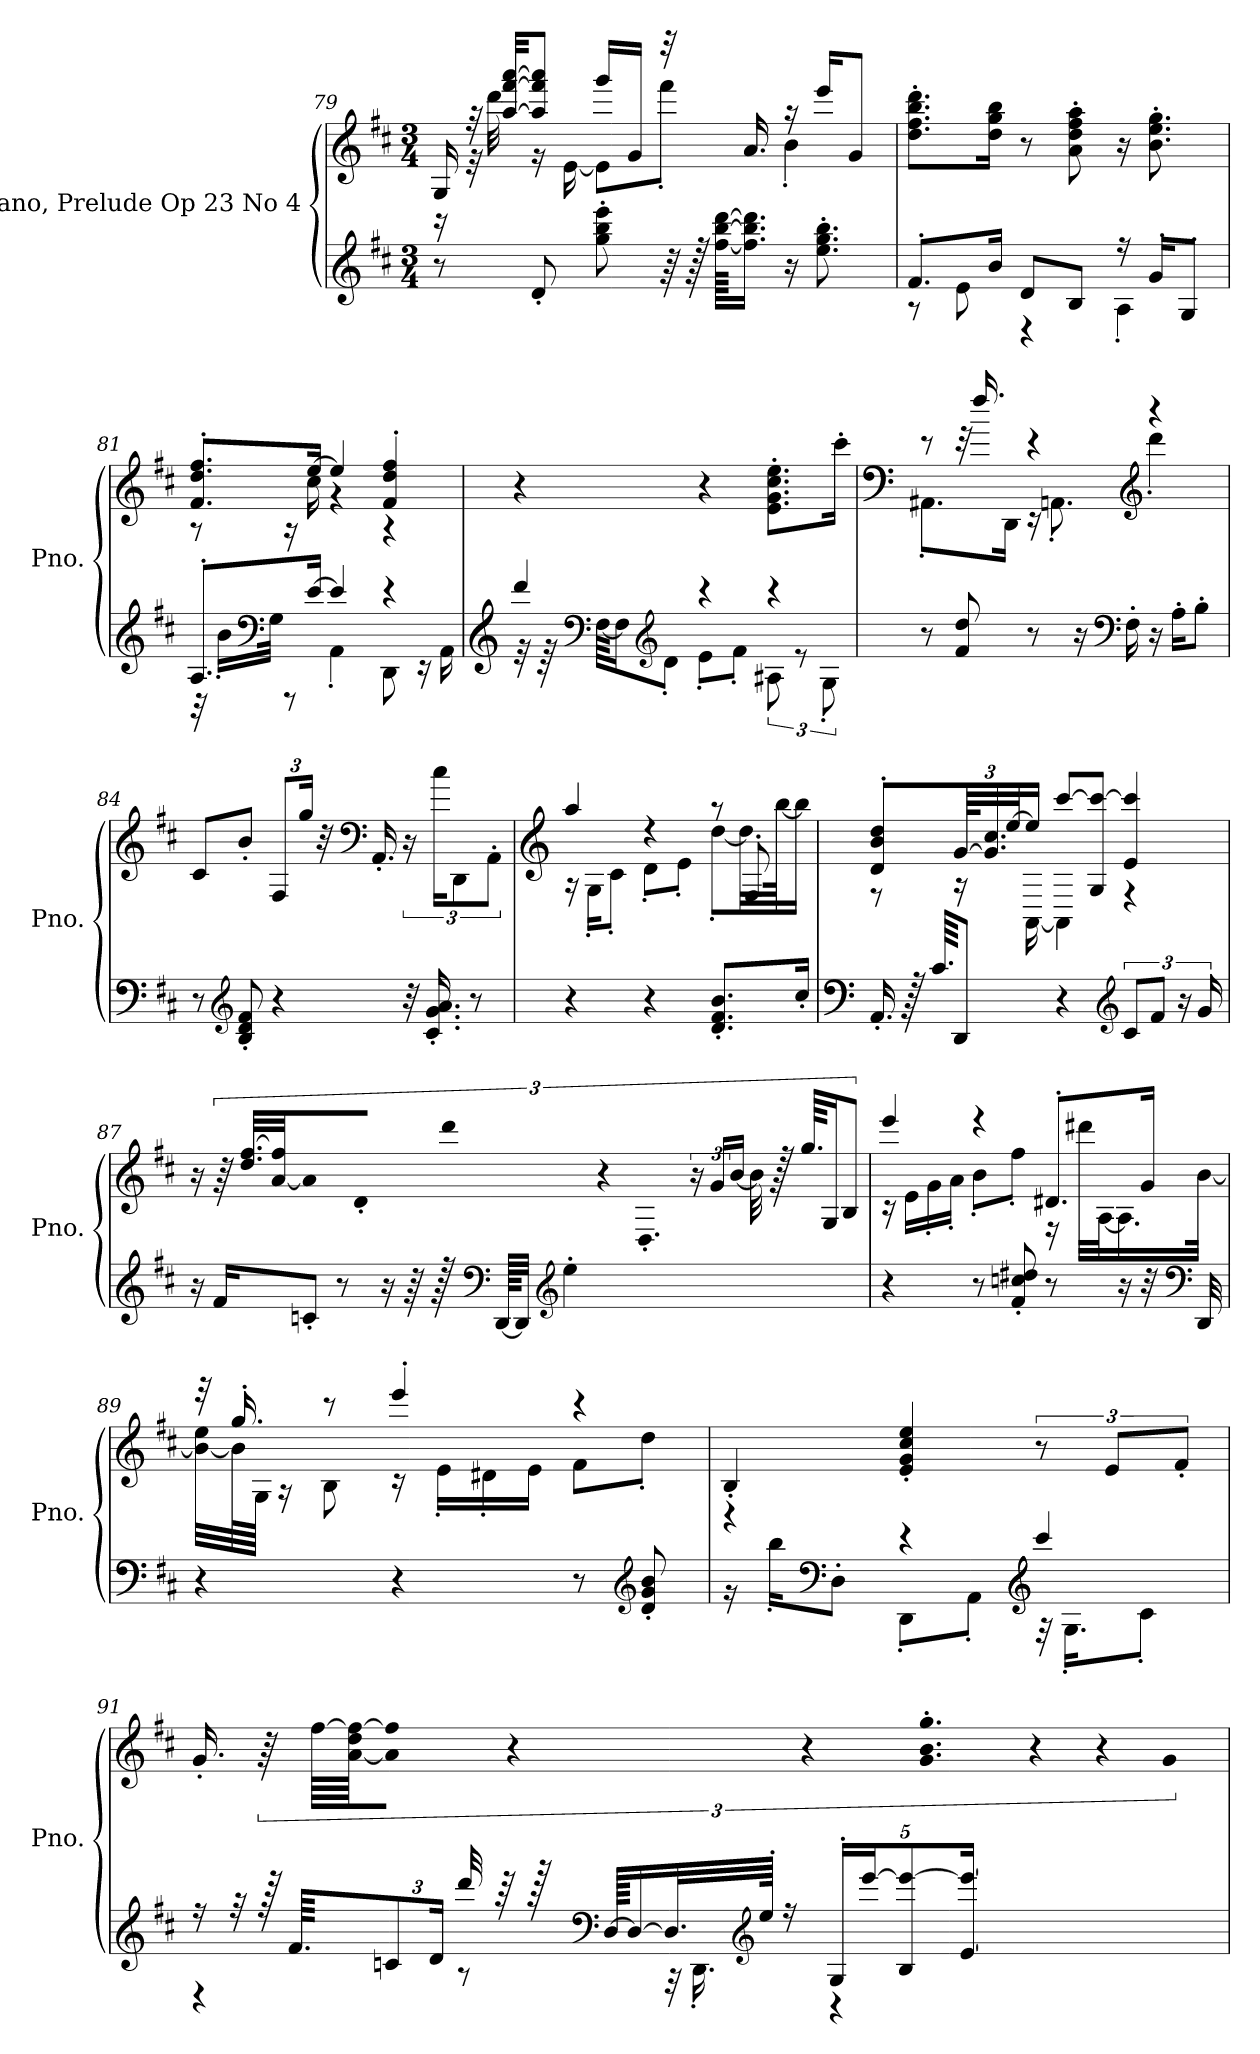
**kern	**kern
*part1	*part1
*staff2	*staff1
*I"Piano, Prelude Op 23 No 4	*
*I'Pno.	*
*clefG2	*clefG2
*k[f#c#]	*k[f#c#]
*M3/4	*M3/4
=79	=79
*	*^
8r	16G/	16r
.	32r	32r
.	[32aa/ [32fff#/ [32aaa/KKL	32ddd\
8d'/	8aa/] 8fff#/] 8aaa/]J	16r
.	.	[16e\
8gg\' 8bb\' 8eee\'	16ggg/LL	8e\L]
.	16g/JJ	.
64r	32r	8fff#'\J
128r	.	.
[128ff#\ [128bb\ [128ddd\KKKLL	.	.
16.ff#\] 16.bb\] 16.ddd\]JJ	16.a/	.
16r	16r	4b'\
8.ee\' 8.gg\' 8.bb\'	16eee/KL	.
.	8g/J	.
*	*v	*v
!!LO:LB:g=z
=80	=80
*^	*
8.f#'/L	8r	8.dd\' 8.ff#\' 8.bb\' 8.ddd\'L
.	8e\	.
16b/Jk	.	16dd\ 16gg\ 16bb\Jk
8d/L	4r	8r
8B/J	.	8a\' 8dd\' 8ff#\' 8aa\'
16r	4A'\	16r
16g'/KL	.	8.b\' 8.ee\' 8.gg\'
8G'/J	.	.
=81	=81	=81
*	*	*^
8.A'/L	32r	8.f#/' 8.dd/' 8.ff#/'L	8r
.	16b'\LL	.	.
*clefF4	*	*	*
.	32G\JJk	.	.
.	8r	.	16r
[16e/Jk	.	[16ee/Jk	16cc#\
4e/]	4AA'\	4ee/]	4r
4r	8DD\	4f#/' 4dd/' 4ff#/'	4r
.	16r	.	.
.	16AA\	.	.
*	*	*v	*v
=82	=82	=82
*clefG2	*	*
4ddd/	32r	4r
.	64r	.
*clefF4	*	*
.	[64F#\KKLL	.
.	16F#\J]	.
*clefG2	*	*
.	8d'\J	.
4r	8e'\L	4r
.	8f#'\J	.
4r	12A#X\	8.e\' 8.g\' 8.cc#\' 8.ee\'L
.	12r	.
.	12G'\	.
.	.	16ccc#'\Jk
*v	*v	*
!!LO:LB:g=z
=83	=83
*	*clefF4
*	*^
8r	8r	8.AA#X'\L
8f#/ 8dd/	32r	.
.	16.ff#/	.
.	.	16DD\Jk
8r	4r	16r
.	.	8.AAn'\
16r	.	.
*clefF4	*	*
16F#'\	.	.
*	*clefG2	*
16r	4r	4ddd'\
16A'\KL	.	.
8B'\J	.	.
*	*v	*v
=84	=84
8r	8c#/L
*clefG2	*
8B/' 8d/' 8f#/'	8b'/J
*	*Xbrackettup
4r	12F#/L
.	24gg/Jk
.	32r
*	*clefF4
.	16.AA'/
*	*brackettup
32r	24r
16.c#/' 16.g/' 16.a/'	.
.	24cc#\KL
.	12DD\
8r	.
.	12AA'\J
!!LO:LB:g=z
=85	=85
*	*clefG2
*	*^
4r	4aa/	16r
.	.	16G'\KL
.	.	8c#'\J
4r	4r	8d'\L
.	.	8e'\J
8.d/' 8.f#/' 8.b/'L	8r	[8dd'\L
.	8F#/	32.dd\LL]
.	.	[64bb\JK
16cc#'/Jk	.	16bb\JJ]
=86	=86	=86
*clefF4	*	*
16.AA'/	8d/' 8b/' 8dd/'L	8r
128r	.	.
64.c#/KKKL	.	.
*	*Xbrackettup	*
8DD/J	[96g/KLL	16r
.	48.g/] 48.cc#/	.
.	[48ee/J	.
.	16ee/JJ]	[16AA\
4r	[8ccc#/L	4AA\]
.	8G/ 8ccc#/_J	.
*clefG2	*	*
12c#/L	4e/ 4ccc#/]	4r
12f#/J	.	.
24r	.	.
24g/	.	.
*	*v	*v
!!LO:LB:g=z
=87	=87
16r	16r
*	*brackettup
16f#/KL	96r
.	48.dd/ [48.ff#/LLL
.	[48a/ 48ff#/]J
8cn'/J	16a/]
.	16d'/JJ
8r	16ddd\
.	64r
.	32.D'/
16r	24r
.	24g/LL
64r	.
128r	.
.	[24b/JJ
*clefF4	*
[128DD/KKLLL	.
32DD/JJJ]	.
*clefG2	*
4ee'\	32b\]
.	128r
.	64.gg/KKLL
.	16G/J
.	8B/J
=88	=88
*	*^
4r	4eee/	16r
.	.	16e\LL
.	.	16g'\
.	.	16a'\JJ
8r	4r	8b'\L
8f#/' 8ccn/' 8dd#X/'	.	8ff#'\J
8r	8.d#X'/L	16r
.	.	32ddd#X\LLL
.	.	[32A\J
16r	.	16.A\]
32r	16g/Jk	.
*clefF4	*	*
32DD/	.	[32b\JJk
!!LO:PB:g=z	!!
=89	=89	=89
4r	32r	32b\_ 32ee\LLL
.	16.gg'/	64b\L]
.	.	64G\JJJJ
.	.	16r
.	8r	8B\
4r	4eee'/	16r
.	.	16e'\LL
.	.	16d#X'\
.	.	16e\JJ
8r	4r	8f#\L
*clefG2	*	*
8d/' 8g/' 8b/'	.	8dd'\J
*	*v	*v
=90	=90
*^	*
4r	16r	4B'/
.	16bb'\KL	.
*clefF4	*	*
.	8D'\J	.
4r	8DD'\L	4e/' 4g/' 4cc#/' 4ee/'
.	8AA'\J	.
*clefG2	*	*
4ccc#/	32r	12r
.	16.G'\KL	.
.	.	12e/L
.	8c#'\J	.
.	.	12f#'/J
!!LO:LB:g=z
=91	=91	=91
16r	4r	16.g'/
32r	.	.
128r	.	96r
64.f#/KKKL	.	.
.	.	[96ff#\LLLL
.	.	[96a\ 96dd\ 96ff#\_JJJ
*Xbrackettup	*	*
12cn/	.	8a\] 8ff#\]J
24d/Jk	.	.
32ddd/	8r	8r
64r	.	.
128r	.	.
*clefF4	*	*
[128D/KKKLL	.	.
16D/_	.	.
32.D/L]	32r	32r
.	16.DD'\	16.g\' 16.b\' 16.gg\'
*clefG2	*	*
64ee'/JJJk	.	.
16r	.	.
20G'/LL	4r	8r
[20eee/J	.	.
10B/ 10eee/_	.	.
.	.	16r
.	.	16g/
[20e/ 20eee/_Jk	.	.
*v	*v	*
=	=
*-	*-
